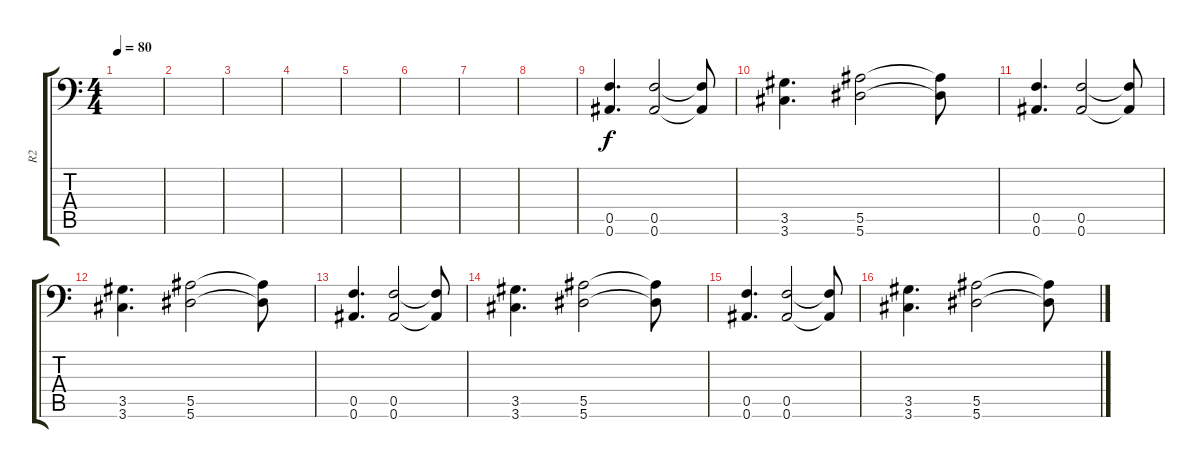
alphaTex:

\track ("R2" "R2") {instrument distortionguitar}
\staff {score tabs}
\tuning (C4 G3 Eb3 Bb2 F2 Bb1) {hide}
\ts (4 4)
\tempo 80
\clef f4
\ks c
|
|
|
|
|
|
|
|
(0.5 0.6).4{d} (0.5 0.6).2 (0.5{t} 0.6{t}).8 |
(3.5 3.6).4{d} (5.5 5.6).2 (5.5{t} 5.6{t}).8 |
(0.5 0.6).4{d} (0.5 0.6).2 (0.5{t} 0.6{t}).8 |
(3.5 3.6).4{d} (5.5 5.6).2 (5.5{t} 5.6{t}).8 |
(0.5 0.6).4{d} (0.5 0.6).2 (0.5{t} 0.6{t}).8 |
(3.5 3.6).4{d} (5.5 5.6).2 (5.5{t} 5.6{t}).8 |
(0.5 0.6).4{d} (0.5 0.6).2 (0.5{t} 0.6{t}).8 |
(3.5 3.6).4{d} (5.5 5.6).2 (5.5{t} 5.6{t}).8
